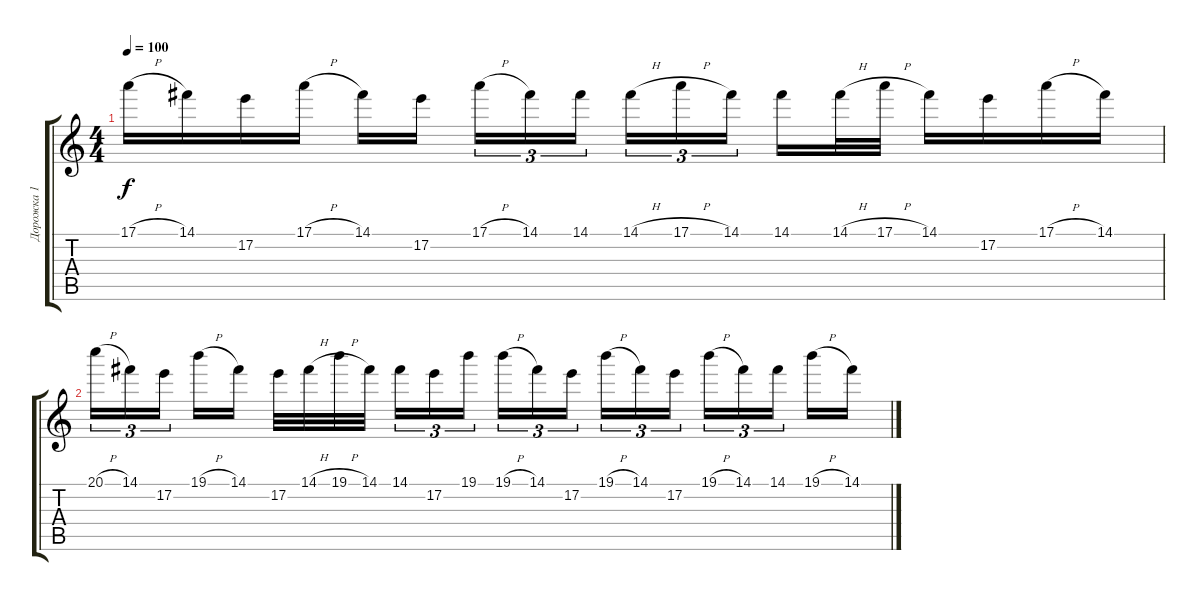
\track ("Дорожка 1" "Дорожка 1") {instrument acousticguitarnylon}
\staff {score tabs}
\tuning (E4 B3 G3 D3 A2 E2) {hide}
\ts (4 4)
\tempo 100
\clef g2
\ks c
17.1{h}.16{dy f instrument acousticguitarnylon} 14.1.16 17.2.16 17.1{h}.16 14.1.16 17.2.16 17.1{h}.16{tu (3 2)} 14.1.16{tu (3 2)} 14.1.16{tu (3 2)} 14.1{h}.16{tu (3 2)} 17.1{h}.16{tu (3 2)} 14.1.16{tu (3 2)} 14.1.16 14.1{h}.32 17.1{h}.32 14.1.16 17.2.16 17.1{h}.16 14.1.16 |
20.1{h}.16{tu (3 2)} 14.1.16{tu (3 2)} 17.2.16{tu (3 2)} 19.1{h}.16 14.1.16 17.2.32 14.1{h}.32 19.1{h}.32 14.1.32 14.1.16{tu (3 2)} 17.2.16{tu (3 2)} 19.1.16{tu (3 2)} 19.1{h}.16{tu (3 2)} 14.1.16{tu (3 2)} 17.2.16{tu (3 2)} 19.1{h}.16{tu (3 2)} 14.1.16{tu (3 2)} 17.2.16{tu (3 2)} 19.1{h}.16{tu (3 2)} 14.1.16{tu (3 2)} 14.1.16{tu (3 2)} 19.1{h}.16 14.1.16
